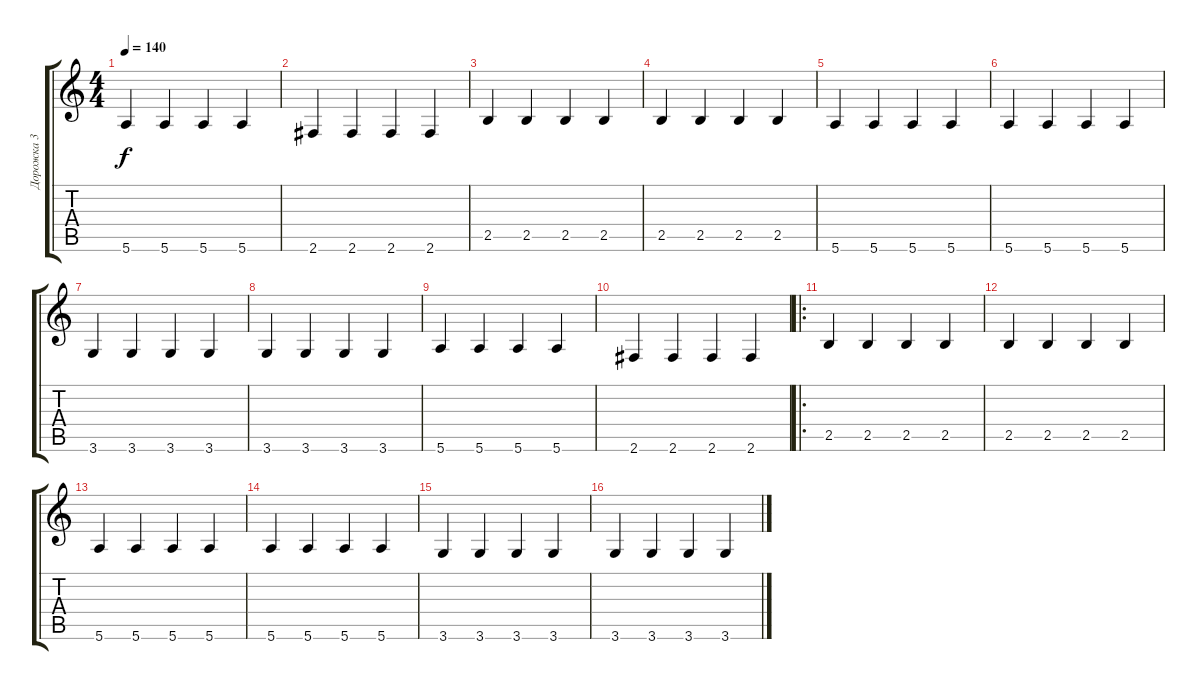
\track ("Дорожка 3" "Дорожка 3") {instrument electricbassfinger}
\staff {score tabs}
\tuning (E4 B3 G3 D3 A2 E2) {hide}
\ts (4 4)
\tempo 140
\clef g2
\ks c
5.6.4{dy f} 5.6.4 5.6.4 5.6.4 |
2.6.4 2.6.4 2.6.4 2.6.4 |
2.5.4 2.5.4 2.5.4 2.5.4 |
2.5.4 2.5.4 2.5.4 2.5.4 |
5.6.4 5.6.4 5.6.4 5.6.4 |
5.6.4 5.6.4 5.6.4 5.6.4 |
3.6.4 3.6.4 3.6.4 3.6.4 |
3.6.4 3.6.4 3.6.4 3.6.4 |
5.6.4 5.6.4 5.6.4 5.6.4 |
2.6.4 2.6.4 2.6.4 2.6.4 |
\ro
2.5.4 2.5.4 2.5.4 2.5.4 |
2.5.4 2.5.4 2.5.4 2.5.4 |
5.6.4 5.6.4 5.6.4 5.6.4 |
5.6.4 5.6.4 5.6.4 5.6.4 |
3.6.4 3.6.4 3.6.4 3.6.4 |
3.6.4 3.6.4 3.6.4 3.6.4
